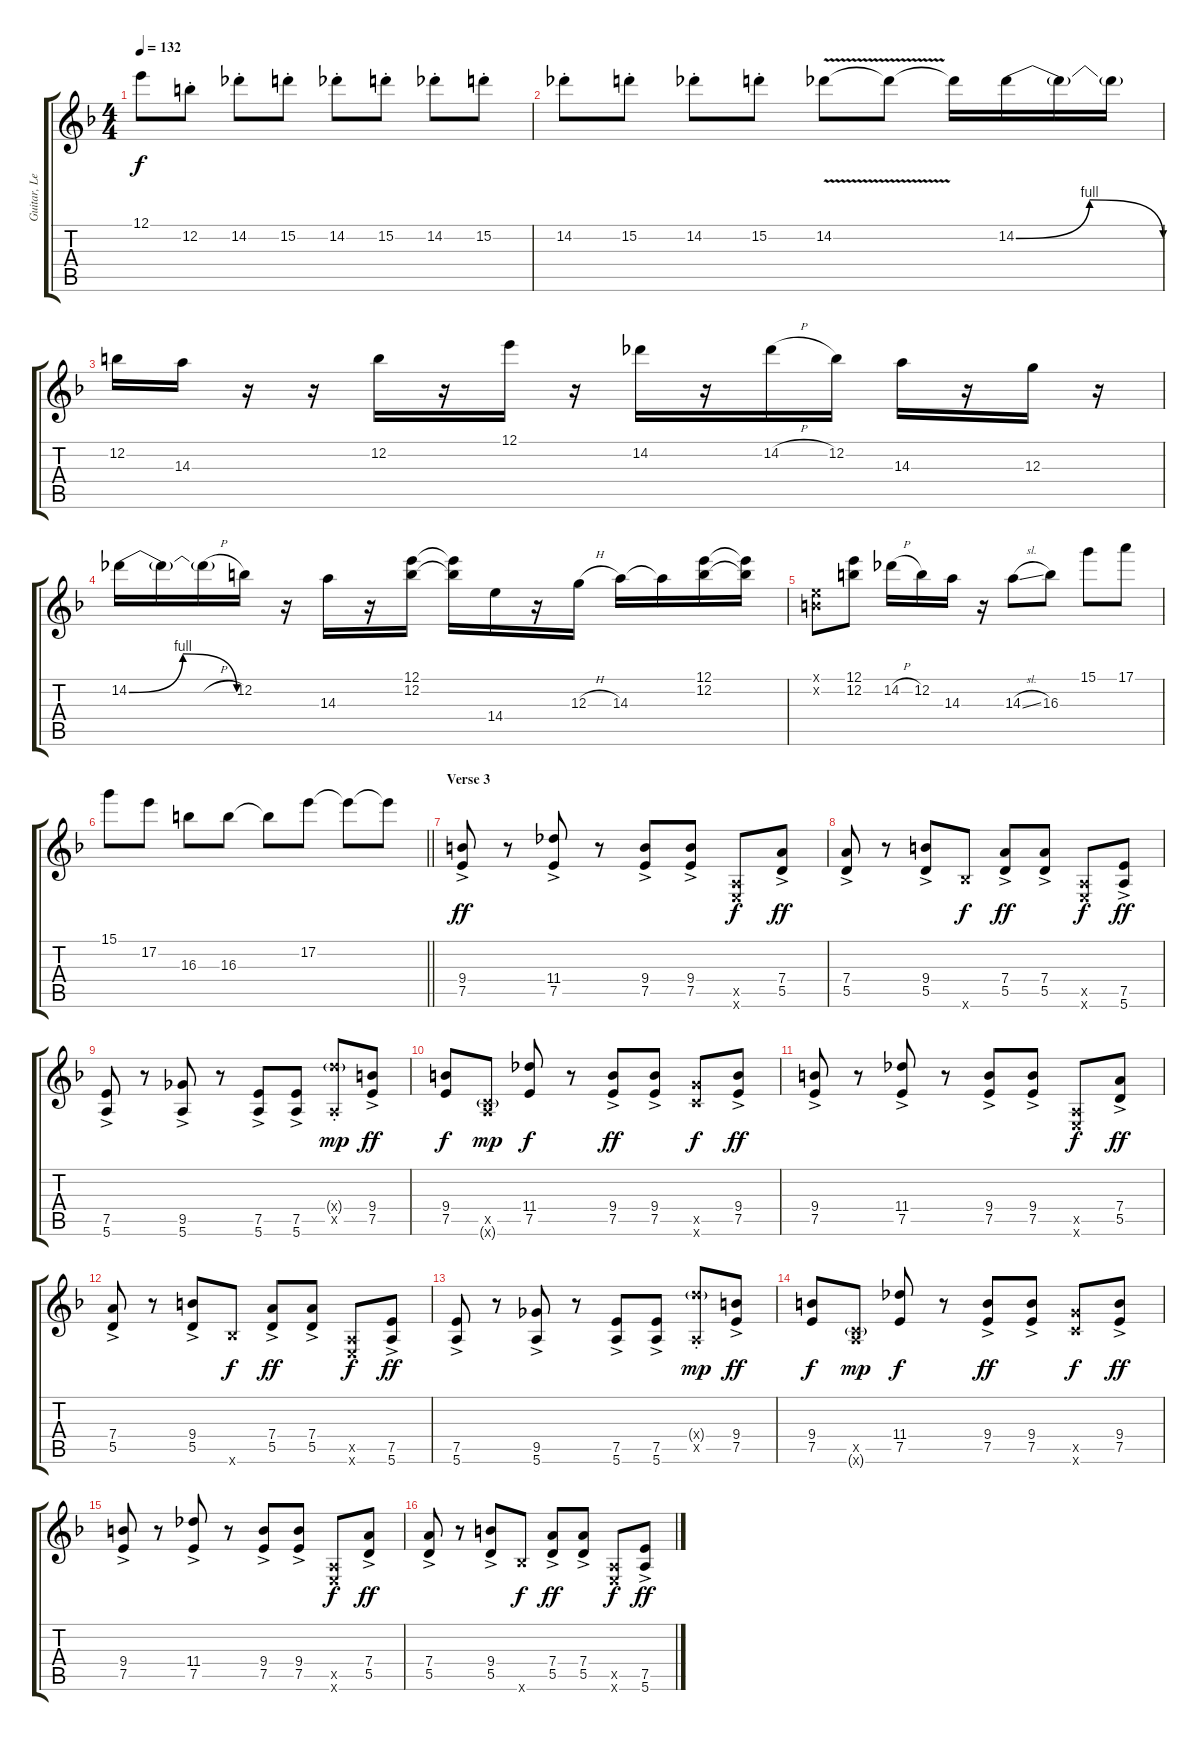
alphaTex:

\track ("Guitar, Lead" "Guitar, Le") {instrument distortionguitar}
\staff {score tabs}
\tuning (E4 B3 G3 D3 A2 E2) {hide}
\ts (4 4)
\tempo 132
\clef g2
\ks f
12.1.8{dy f} 12.2{st}.8 14.2{st}.8 15.2{st}.8 14.2{st}.8 15.2{st}.8 14.2{st}.8 15.2{st}.8 |
14.2{st}.8 15.2{st}.8 14.2{st}.8 15.2{st}.8 14.2{v}.8 14.2{t}.8 14.2{t}.16 14.2{be (bendrelease 0 0 15 4 30 4 60 0)}.16 14.2{t}.16 14.2{t}.16 |
12.2.16 14.3.16 r.16 r.16 12.2.16 r.16 12.1.16 r.16 14.2.16 r.16 14.2{h}.16 12.2.16 14.3.16 r.16 12.3.16 r.16 |
14.2{be (bendrelease 0 0 15 4 15 4 60 0)}.16 14.2{t}.16 14.2{h t}.16 12.2.16 r.16 14.3.16 r.16 (12.1 12.2).16 (12.1{t} 12.2{t}).16 14.4.16 r.16 12.3{h}.16 14.3.16 14.3{t}.16 (12.1 12.2).16 (12.1{t} 12.2{t}).16 |
(0.1{x} 0.2{x}).8 (12.1 12.2).8 14.2{h}.16 12.2.16 14.3.16 r.16 14.3{sl}.8 16.3.8 15.1.8 17.1.8 |
\barLineRight lightlight
15.1.8 17.2.8 16.3.8 16.3.8 16.3{t}.8 17.2.8 17.2{t}.8 17.2{t}.8 |
\section ("" "Verse 3")
(9.4 7.5{ac}).8{dy ff} r.8 (11.4 7.5{ac}).8 r.8 (9.4 7.5{ac}).8 (9.4 7.5{ac}).8 (0.5{x} 0.6{x}).8{dy f} (7.4 5.5{ac}).8{dy ff} |
(7.4 5.5{ac}).8 r.8 (9.4 5.5{ac}).8 6.6{x}.8{dy f} (7.4 5.5{ac}).8{dy ff} (7.4 5.5{ac}).8 (0.5{x} 0.6{x}).8{dy f} (7.5{ac} 5.6).8{dy ff} |
(7.5{ac} 5.6).8 r.8 (9.5{ac} 5.6).8 r.8 (7.5{ac} 5.6).8 (7.5{ac} 5.6).8 (12.4{g st x} 0.5{x}).8{dy mp} (9.4 7.5{ac}).8{dy ff} |
(9.4 7.5).8{dy f} (0.5{x} 8.6{g x}).8{dy mp} (11.4 7.5).8{dy f} r.8 (9.4 7.5{ac}).8{dy ff} (9.4 7.5{ac}).8 (10.5{x} 8.6{x}).8{dy f} (9.4 7.5{ac}).8{dy ff} |
(9.4 7.5{ac}).8 r.8 (11.4 7.5{ac}).8 r.8 (9.4 7.5{ac}).8 (9.4 7.5{ac}).8 (0.5{x} 0.6{x}).8{dy f} (7.4 5.5{ac}).8{dy ff} |
(7.4 5.5{ac}).8 r.8 (9.4 5.5{ac}).8 6.6{x}.8{dy f} (7.4 5.5{ac}).8{dy ff} (7.4 5.5{ac}).8 (0.5{x} 0.6{x}).8{dy f} (7.5{ac} 5.6).8{dy ff} |
(7.5{ac} 5.6).8 r.8 (9.5{ac} 5.6).8 r.8 (7.5{ac} 5.6).8 (7.5{ac} 5.6).8 (12.4{g st x} 0.5{x}).8{dy mp} (9.4 7.5{ac}).8{dy ff} |
(9.4 7.5).8{dy f} (0.5{x} 8.6{g x}).8{dy mp} (11.4 7.5).8{dy f} r.8 (9.4 7.5{ac}).8{dy ff} (9.4 7.5{ac}).8 (10.5{x} 8.6{x}).8{dy f} (9.4 7.5{ac}).8{dy ff} |
(9.4 7.5{ac}).8 r.8 (11.4 7.5{ac}).8 r.8 (9.4 7.5{ac}).8 (9.4 7.5{ac}).8 (0.5{x} 0.6{x}).8{dy f} (7.4 5.5{ac}).8{dy ff} |
(7.4 5.5{ac}).8 r.8 (9.4 5.5{ac}).8 6.6{x}.8{dy f} (7.4 5.5{ac}).8{dy ff} (7.4 5.5{ac}).8 (0.5{x} 0.6{x}).8{dy f} (7.5{ac} 5.6).8{dy ff}
